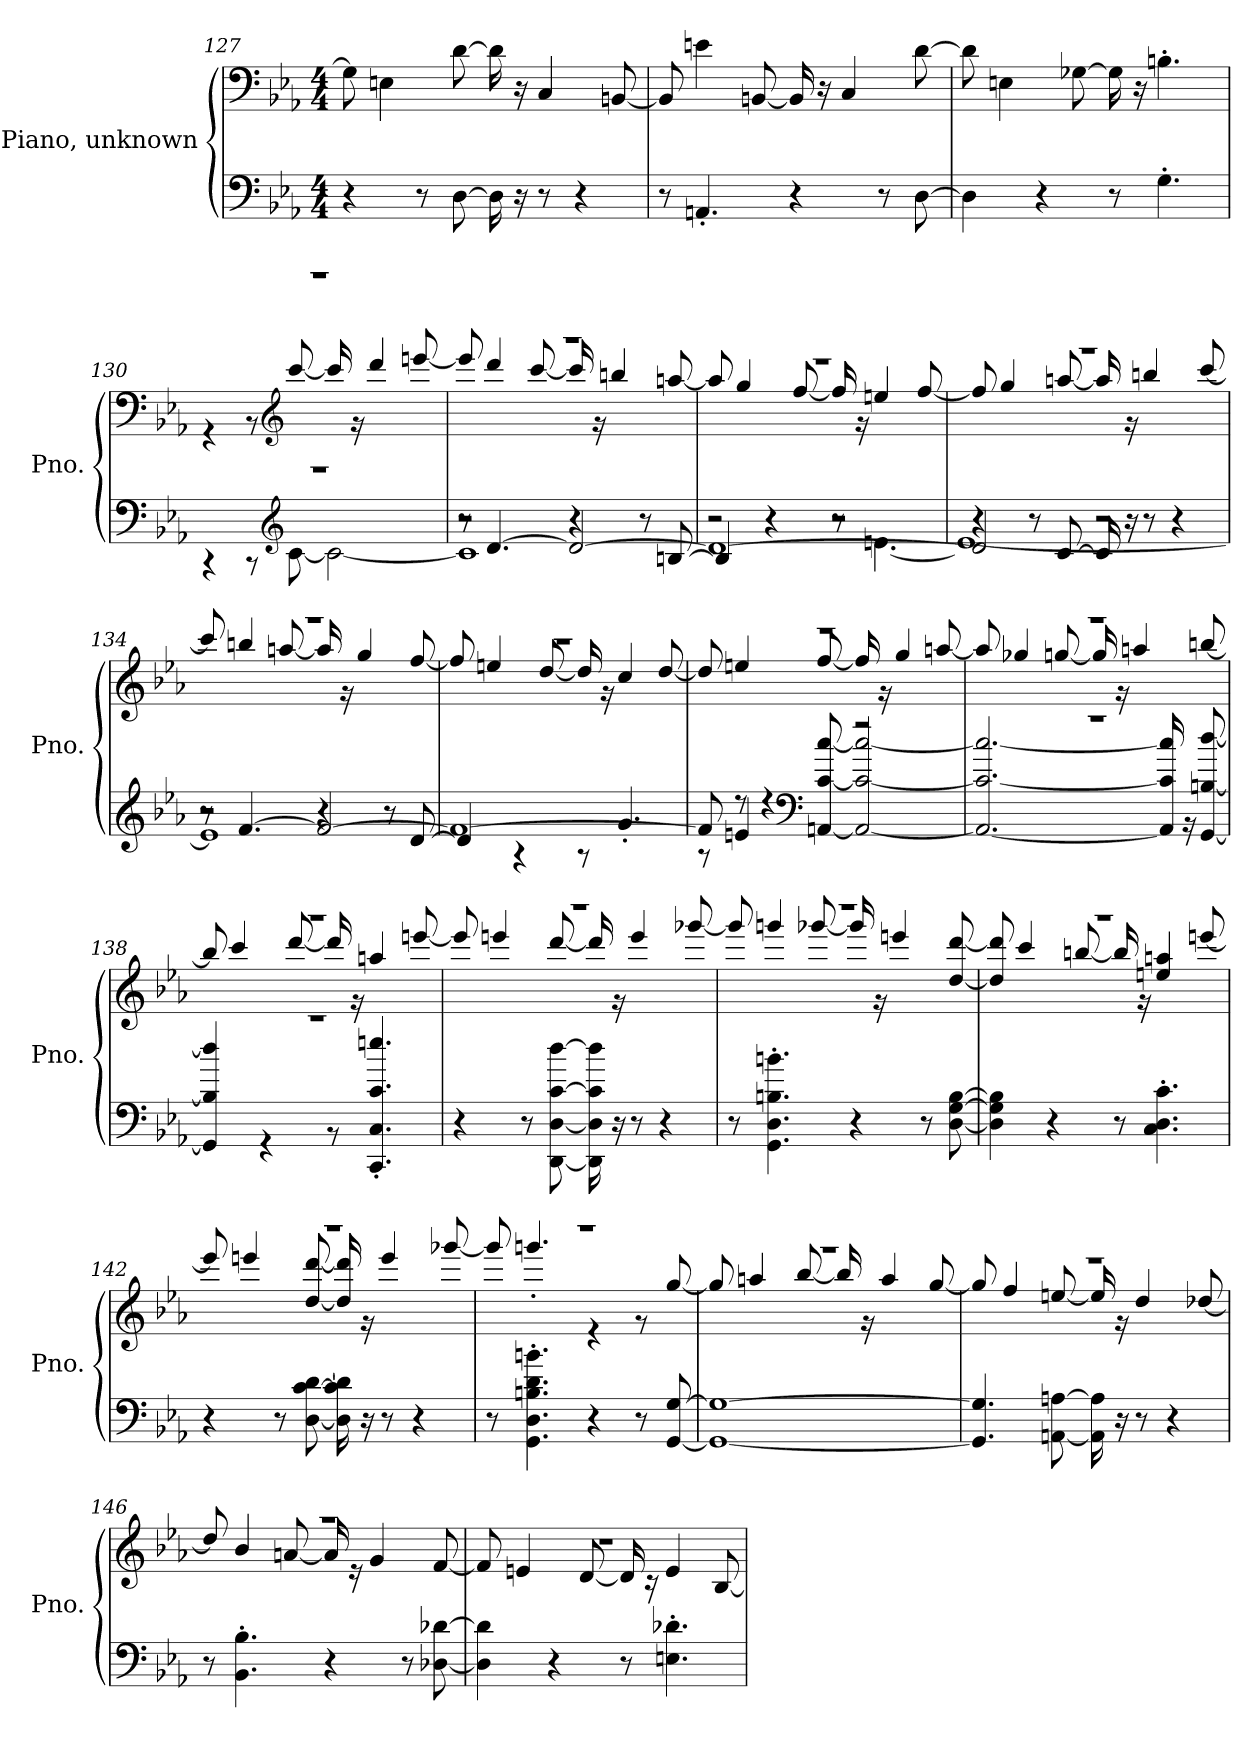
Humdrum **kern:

**kern	**kern
*part1	*part1
*staff2	*staff1
*I"Piano, unknown	*
*I'Pno.	*
*clefF4	*clefF4
*k[b-e-a-]	*k[b-e-a-]
*M4/4	*M4/4
=127	=127
4r	8G-\]
.	4En\
8r	.
[8D\	[8d\
16D\]	16d\]
16r	16r
8r	4C/
4r	.
.	[8BBn/
!!LO:LB:g=z
=128	=128
8r	8BB/]
4.AAn'/	4en\
.	[8BBn/
4r	16BB/]
.	16r
.	4C/
8r	.
[8D\	[8d\
=129	=129
4D\]	8d\]
.	4En\
4r	.
.	[8G-X\
8r	16G-\]
.	16r
4.G'\	4.Bn'\
=130	=130
*^	*^
1r	4r	1r	4r
.	8r	.	8r
*clefG2	*	*clefG2	*
.	[8c\	.	[8ccc/
.	2c\_	.	16ccc/]
.	.	.	16r
.	.	.	4ddd/
.	.	.	[8eeen/
=131	=131	=131	=131
*	*^	*	*
8r	1c]	2r	1r	8eee/]
[4.d/	.	.	.	4ddd/
.	.	.	.	[8ccc/
2d/_	.	4r	.	16ccc/]
.	.	.	.	16r
.	.	.	.	4bbn/
.	.	8r	.	.
.	.	[8Bn/	.	[8aan/
!!LO:LB:g=z	!!
=132	=132	=132	=132	=132
1d_	2r	4B/]	1r	8aa/]
.	.	.	.	4gg/
.	.	4r	.	.
.	.	.	.	[8ff/
.	8r	2r	.	16ff/]
.	.	.	.	16r
.	[4.en\	.	.	4een/
.	.	.	.	[8ff/
=133	=133	=133	=133	=133
2d/]	1e_	4r	1r	8ff/]
.	.	.	.	4gg/
.	.	8r	.	.
.	.	[8c/	.	[8aan/
2r	.	16c/]	.	16aa/]
.	.	16r	.	16r
.	.	8r	.	4bbn/
.	.	4r	.	.
.	.	.	.	[8ccc/
=134	=134	=134	=134	=134
8r	1e]	2r	1r	8ccc/]
[4.f/	.	.	.	4bbn/
.	.	.	.	[8aan/
2f/_	.	4r	.	16aa/]
.	.	.	.	16r
.	.	.	.	4gg/
.	.	8r	.	.
.	.	[8d/	.	[8ff/
*	*v	*v	*	*
!!LO:PB:g=z	!!
=135	=135	=135	=135
1f_	4d/]	1r	8ff/]
.	.	.	4een/
.	4r	.	.
.	.	.	[8dd/
.	8r	.	16dd/]
.	.	.	16r
.	4.g'/	.	4cc/
.	.	.	[8dd/
=136	=136	=136	=136
8f/]	8r	1r	8dd/]
8r	4en/	.	4een/
4r	.	.	.
*clefF4	*	*	*
.	[8AAn/ [8c/ [8cc/	.	[8ff/
2r	2AA/_ 2c/_ 2cc/_	.	16ff/]
.	.	.	16r
.	.	.	4gg/
.	.	.	[8aan/
=137	=137	=137	=137
1r	2.AA/_ 2.c/_ 2.cc/_	1r	8aa/]
.	.	.	4gg-X/
.	.	.	[8ggn/
.	.	.	16gg/]
.	.	.	16r
.	.	.	4aan/
.	16AA/] 16c/] 16cc/]	.	.
.	16r	.	.
.	[8GG/ [8Bn/ [8dd/	.	[8bbn/
!!LO:LB:g=z	!!
=138	=138	=138	=138
1r	4GG/] 4B/] 4dd/]	1r	8bb/]
.	.	.	4ccc/
.	4r	.	.
.	.	.	[8ddd/
.	8r	.	16ddd/]
.	.	.	16r
.	4.CC/' 4.C/' 4.c/' 4.een/'	.	4aan/
.	.	.	[8eeen/
*v	*v	*	*
=139	=139	=139
4r	1r	8eee/]
.	.	4eeen/
8r	.	.
[8DD\ [8D\ [8c\ [8dd\	.	[8ddd/
16DD\] 16D\] 16c\] 16dd\]	.	16ddd/]
16r	.	16r
8r	.	4eee/
4r	.	.
.	.	[8ggg-X/
=140	=140	=140
8r	1r	8ggg-/]
4.GG\' 4.D\' 4.Bn\' 4.bn\'	.	4gggn/
.	.	[8ggg-X/
4r	.	16ggg-/]
.	.	16r
.	.	4eeen/
8r	.	.
[8D\ [8G\ [8B\	.	[8dd/ [8ddd/
!!LO:LB:g=z	!!
=141	=141	=141
4D\] 4G\] 4B\]	1r	8dd/] 8ddd/]
.	.	4ccc/
4r	.	.
.	.	[8bbn/
8r	.	16bb/]
.	.	16r
4.C\' 4.D\' 4.c\'	.	4een/ 4aan/
.	.	[8eeen/
=142	=142	=142
4r	1r	8eee/]
.	.	4eeen/
8r	.	.
[8D\ [8c\ [8d\	.	[8dd/ [8ddd/
16D\] 16c\] 16d\]	.	16dd/] 16ddd/]
16r	.	16r
8r	.	4eee/
4r	.	.
.	.	[8ggg-X/
=143	=143	=143
8r	1r	8ggg-/]
4.GG\' 4.D\' 4.Bn\' 4.d\' 4.bn\'	.	4.gggn'/
4r	.	4r
8r	.	8r
[8GG/ [8G/	.	[8gg/
!!LO:LB:g=z	!!
=144	=144	=144
1GG_ 1G_	1r	8gg/]
.	.	4aan/
.	.	[8bb-/
.	.	16bb-/]
.	.	16r
.	.	4aa/
.	.	[8gg/
=145	=145	=145
4.GG/] 4.G/]	1r	8gg/]
.	.	4ff/
[8AAn\ [8An\	.	[8een/
16AA\] 16A\]	.	16ee/]
16r	.	16r
8r	.	4dd/
4r	.	.
.	.	[8dd-X/
=146	=146	=146
8r	1r	8dd-/]
4.BB-\' 4.B-\'	.	4b-/
.	.	[8an/
4r	.	16a/]
.	.	16r
.	.	4g/
8r	.	.
[8D-X\ [8d-X\	.	[8f/
!!LO:LB:g=z	!!
=147	=147	=147
4D-\] 4d-\]	1r	8f/]
.	.	4en/
4r	.	.
.	.	[8d/
8r	.	16d/]
.	.	16r
4.En\' 4.d-X\'	.	4e/
.	.	[8B-/
*	*v	*v
=	=
*-	*-
